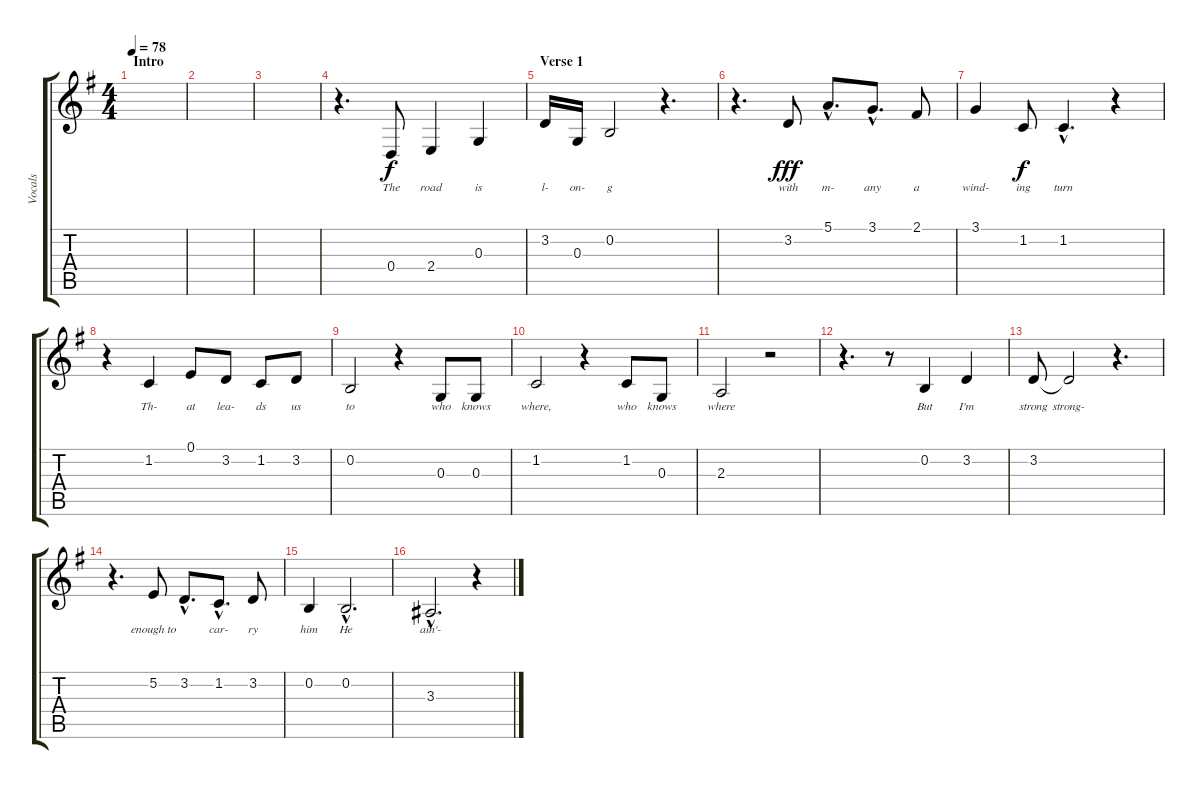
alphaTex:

\track ("Vocals" "Vocals") {instrument tenorsax}
\staff {score tabs}
\tuning (E4 B3 G3 D3 A2 E2) {hide}
\ts (4 4)
\section ("" "Intro")
\tempo 78
\clef g2
\ks g
|
|
|
r.4{d} 0.4.8{lyrics (0 "The") lyrics (1 "") lyrics (2 "") lyrics (3 "") lyrics (4 "")} 2.4.4{lyrics (0 "road") lyrics (1 "") lyrics (2 "") lyrics (3 "") lyrics (4 "")} 0.3.4{lyrics (0 "is") lyrics (1 "") lyrics (2 "") lyrics (3 "") lyrics (4 "")} |
\section ("" "Verse 1")
3.2.16{lyrics (0 "l-") lyrics (1 "") lyrics (2 "") lyrics (3 "") lyrics (4 "")} 0.3.16{lyrics (0 "on-") lyrics (1 "") lyrics (2 "") lyrics (3 "") lyrics (4 "")} 0.2.2{lyrics (0 "g") lyrics (1 "") lyrics (2 "") lyrics (3 "") lyrics (4 "")} r.4{d} |
r.4{d} 3.2.8{lyrics (0 "with") lyrics (1 "") lyrics (2 "") lyrics (3 "") lyrics (4 "") dy fff} 5.1{hac}.8{d lyrics (0 "m-") lyrics (1 "") lyrics (2 "") lyrics (3 "") lyrics (4 "")} 3.1{hac}.8{d lyrics (0 "any") lyrics (1 "") lyrics (2 "") lyrics (3 "") lyrics (4 "")} 2.1.8{lyrics (0 "a") lyrics (1 "") lyrics (2 "") lyrics (3 "") lyrics (4 "")} |
3.1.4{lyrics (0 "wind-") lyrics (1 "") lyrics (2 "") lyrics (3 "") lyrics (4 "")} 1.2.8{lyrics (0 "ing") lyrics (1 "") lyrics (2 "") lyrics (3 "") lyrics (4 "") dy f} 1.2{hac}.4{d lyrics (0 "turn") lyrics (1 "") lyrics (2 "") lyrics (3 "") lyrics (4 "")} r.4 |
r.4 1.2.4{lyrics (0 "Th-") lyrics (1 "") lyrics (2 "") lyrics (3 "") lyrics (4 "")} 0.1.8{lyrics (0 "at") lyrics (1 "") lyrics (2 "") lyrics (3 "") lyrics (4 "")} 3.2.8{lyrics (0 "lea-") lyrics (1 "") lyrics (2 "") lyrics (3 "") lyrics (4 "")} 1.2.8{lyrics (0 "ds") lyrics (1 "") lyrics (2 "") lyrics (3 "") lyrics (4 "")} 3.2.8{lyrics (0 "us") lyrics (1 "") lyrics (2 "") lyrics (3 "") lyrics (4 "")} |
0.2.2{lyrics (0 "to") lyrics (1 "") lyrics (2 "") lyrics (3 "") lyrics (4 "")} r.4 0.3.8{lyrics (0 "who") lyrics (1 "") lyrics (2 "") lyrics (3 "") lyrics (4 "")} 0.3.8{lyrics (0 "knows") lyrics (1 "") lyrics (2 "") lyrics (3 "") lyrics (4 "")} |
1.2.2{lyrics (0 "where,") lyrics (1 "") lyrics (2 "") lyrics (3 "") lyrics (4 "")} r.4 1.2.8{lyrics (0 "who") lyrics (1 "") lyrics (2 "") lyrics (3 "") lyrics (4 "")} 0.3.8{lyrics (0 "knows") lyrics (1 "") lyrics (2 "") lyrics (3 "") lyrics (4 "")} |
2.3.2{lyrics (0 "where") lyrics (1 "") lyrics (2 "") lyrics (3 "") lyrics (4 "")} r.2 |
r.4{d} r.8 0.2.4{lyrics (0 "But") lyrics (1 "") lyrics (2 "") lyrics (3 "") lyrics (4 "")} 3.2.4{lyrics (0 "I'm") lyrics (1 "") lyrics (2 "") lyrics (3 "") lyrics (4 "")} |
3.2.8{lyrics (0 "strong") lyrics (1 "") lyrics (2 "") lyrics (3 "") lyrics (4 "")} 3.2{t}.2{lyrics (0 "strong-") lyrics (1 "") lyrics (2 "") lyrics (3 "") lyrics (4 "")} r.4{d} |
r.4{d} 5.2.8{lyrics (0 "enough to") lyrics (1 "") lyrics (2 "") lyrics (3 "") lyrics (4 "")} 3.2{hac}.8{d lyrics (0 "") lyrics (1 "") lyrics (2 "") lyrics (3 "") lyrics (4 "")} 1.2{hac}.8{d lyrics (0 "car-") lyrics (1 "") lyrics (2 "") lyrics (3 "") lyrics (4 "")} 3.2.8{lyrics (0 "ry") lyrics (1 "") lyrics (2 "") lyrics (3 "") lyrics (4 "")} |
0.2.4{lyrics (0 "him") lyrics (1 "") lyrics (2 "") lyrics (3 "") lyrics (4 "")} 0.2{hac}.2{d lyrics (0 "He") lyrics (1 "") lyrics (2 "") lyrics (3 "") lyrics (4 "")} |
3.3{hac}.2{d lyrics (0 "ain'-") lyrics (1 "") lyrics (2 "") lyrics (3 "") lyrics (4 "")} r.4
